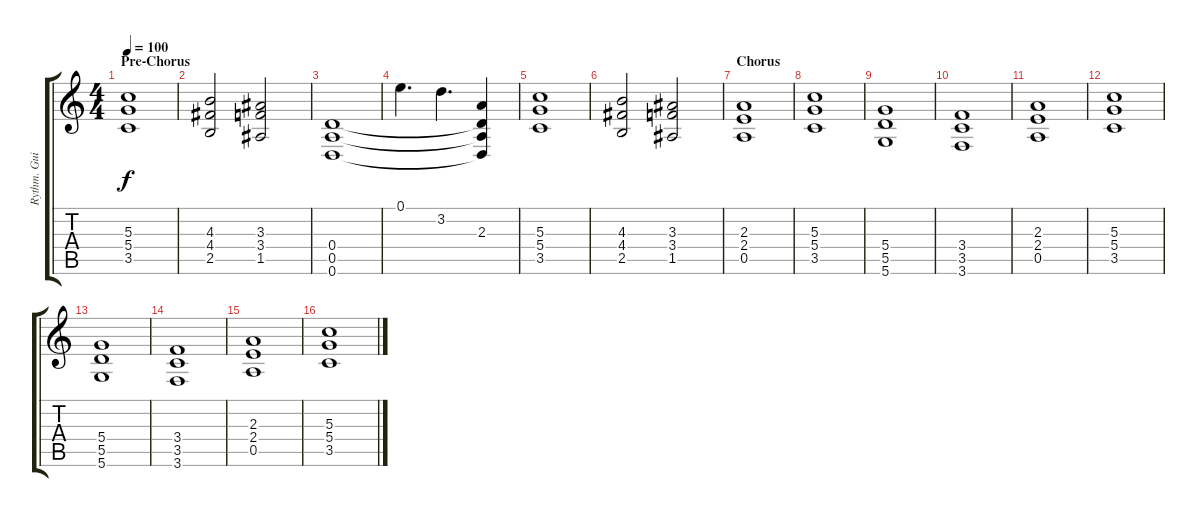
\track ("Rythm. Guitar" "Rythm. Gui") {instrument distortionguitar}
\staff {score tabs}
\tuning (E4 B3 G3 D3 A2 D2) {hide}
\ts (4 4)
\section ("" "Pre-Chorus")
\tempo 100
\clef g2
\ks c
(5.3 5.4 3.5).1{dy f} |
(4.3 4.4 2.5).2 (3.3 3.4 1.5).2 |
(0.4 0.5 0.6).1 |
0.1.4{d} 3.2.4{d} (2.3 0.4{t} 0.5{t} 0.6{t}).4 |
(5.3 5.4 3.5).1 |
(4.3 4.4 2.5).2 (3.3 3.4 1.5).2 |
\section ("" "Chorus")
(2.3 2.4 0.5).1 |
(5.3 5.4 3.5).1 |
(5.4 5.5 5.6).1 |
(3.4 3.5 3.6).1 |
(2.3 2.4 0.5).1 |
(5.3 5.4 3.5).1 |
(5.4 5.5 5.6).1 |
(3.4 3.5 3.6).1 |
(2.3 2.4 0.5).1 |
(5.3 5.4 3.5).1
